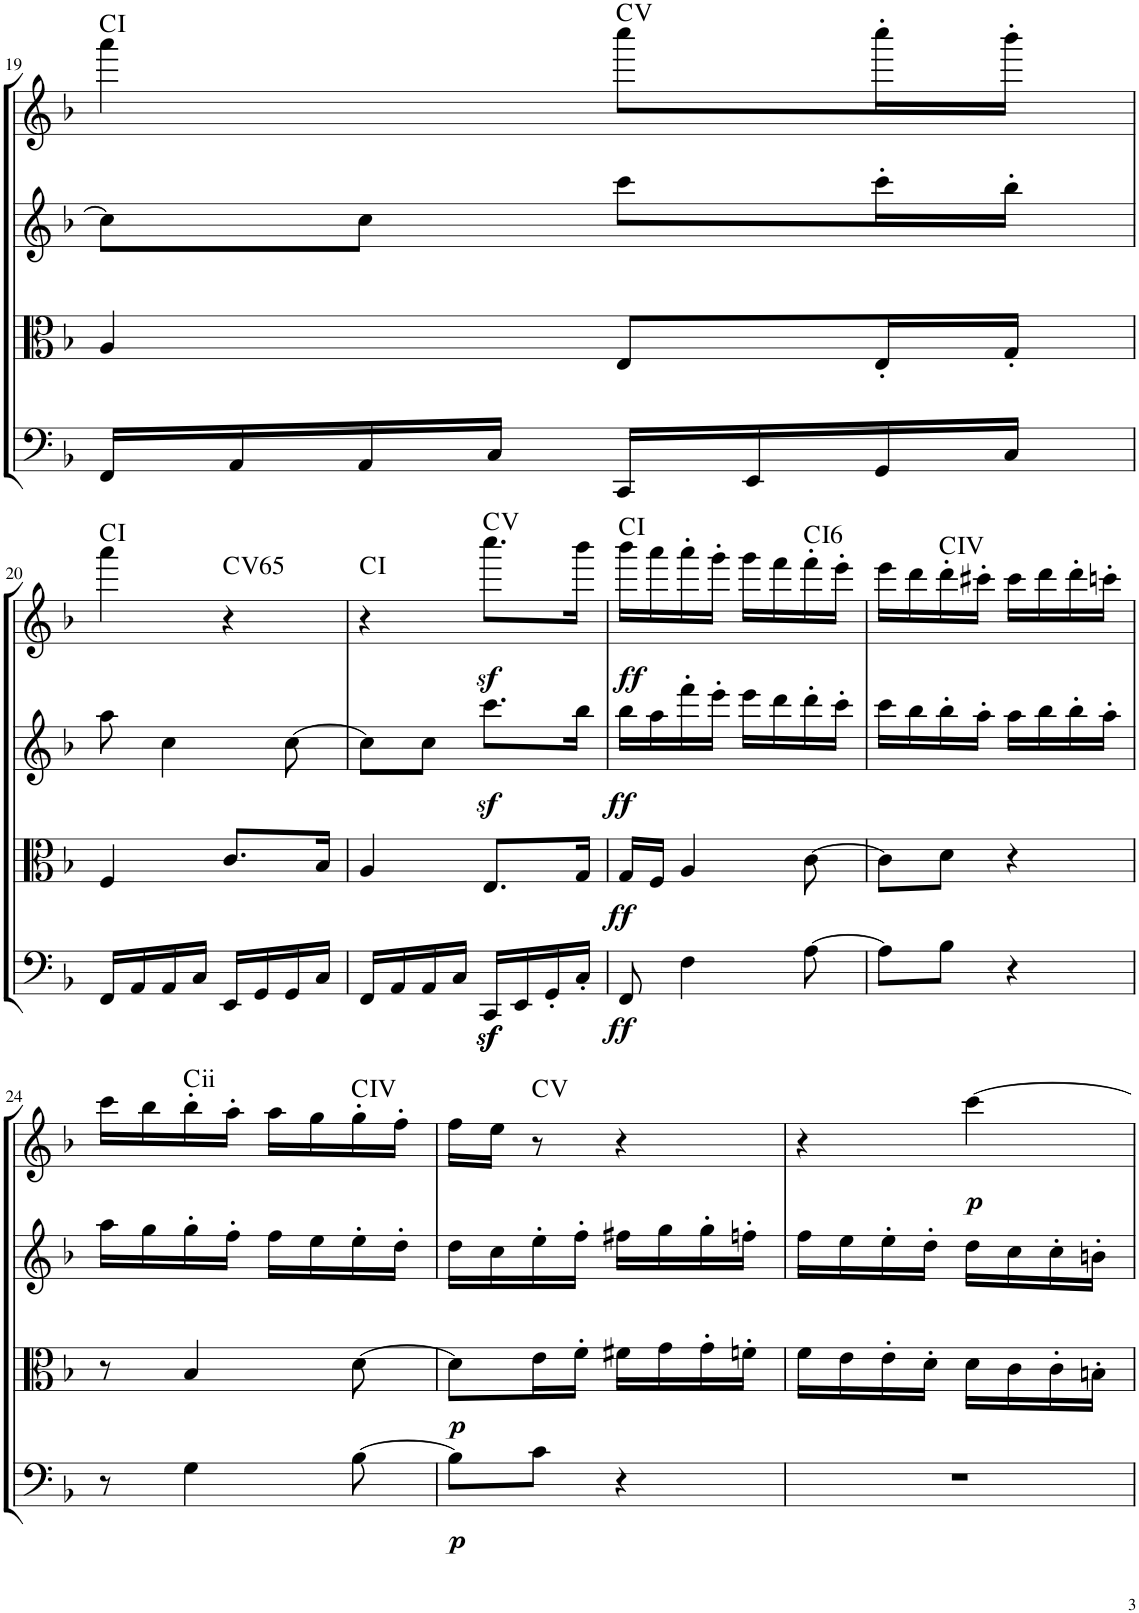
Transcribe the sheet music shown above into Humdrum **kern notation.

**kern	**dynam	**kern	**dynam	**kern	**dynam	**kern	**dynam	**harte
*part4	*part4	*part3	*part3	*part2	*part2	*part1	*part1	*part1
*staff4	*staff4	*staff3	*staff3	*staff2	*staff2	*staff1	*staff1	*
*I"Cello	*	*I"Viola	*	*I"2nd Violin	*	*I"1st Violin	*	*
*	*	*I'Vla	*	*I'Vln	*	*I'Vln	*	*
!!LO:PB:g=z
*clefF4	*	*clefC3	*	*clefG2	*	*clefG2	*	*
*k[b-]	*	*k[b-]	*	*k[b-]	*	*k[b-]	*	*
*F:	*	*F:	*	*F:	*	*F:	*	*
*M2/4	*	*M2/4	*	*M2/4	*	*M2/4	*	*
=19	=19	=19	=19	=19	=19	=19	=19	=19
16FF/LL	.	4A/	.	8cc\L]	.	4aaa\	.	C:maj
16AA/	.	.	.	.	.	.	.	.
16AA/	.	.	.	8cc\J	.	.	.	.
16C/JJ	.	.	.	.	.	.	.	.
16CC/LL	.	8E/L	.	8ccc\L	.	8cccc\L	.	C:maj
16EE/	.	.	.	.	.	.	.	.
16GG/	.	16E'/L	.	16ccc'\L	.	16cccc'\L	.	.
16C/JJ	.	16G'/JJ	.	16bb-'\JJ	.	16bbb-'\JJ	.	.
!!LO:LB:g=z
=20	=20	=20	=20	=20	=20	=20	=20	=20
16FF/LL	.	4F/	.	8aa\	.	4aaa\	.	C:maj
16AA/	.	.	.	.	.	.	.	.
16AA/	.	.	.	4cc\	.	.	.	.
16C/JJ	.	.	.	.	.	.	.	.
!	!	!	!	!	!	!	!	!LO:H:kt=65
16EE/LL	.	8.c/L	.	.	.	4r	.	C:maj
16GG/	.	.	.	.	.	.	.	.
16GG/	.	.	.	[8cc\	.	.	.	.
16C/JJ	.	16B-/Jk	.	.	.	.	.	.
=21	=21	=21	=21	=21	=21	=21	=21	=21
16FF/LL	.	4A/	.	8cc\L]	.	4r	.	C:maj
16AA/	.	.	.	.	.	.	.	.
16AA/	.	.	.	8cc\J	.	.	.	.
16C/JJ	.	.	.	.	.	.	.	.
16CCz</LL	.	8.E/L	.	8.cccz<\L	.	8.cccc\L	.	C:maj
16EE/	.	.	.	.	.	.	.	.
16GG'/	.	.	.	.	.	.	.	.
16C'/JJ	.	16G/Jk	.	16bb-\Jk	.	16bbb-\Jk	.	.
=22	=22	=22	=22	=22	=22	=22	=22	=22
!	!LO:DY:b	!	!LO:DY:b	!	!LO:DY:b	!	!LO:DY:b	!
8FF/	ff	16G/LL	ff	16bb-\LL	ff	16bbb-\LL	ff	C:maj
.	.	16F/JJ	.	16aa\	.	16aaa\	.	.
4F\	.	4A/	.	16fff'\	.	16aaa'\	.	.
.	.	.	.	16eee'\JJ	.	16ggg'\JJ	.	.
.	.	.	.	16eee\LL	.	16ggg\LL	.	.
.	.	.	.	16ddd\	.	16fff\	.	.
!	!	!	!	!	!	!	!	!LO:H:kt=6
[8A\	.	[8c\	.	16ddd'\	.	16fff'\	.	C:maj6
.	.	.	.	16ccc'\JJ	.	16eee'\JJ	.	.
=23	=23	=23	=23	=23	=23	=23	=23	=23
8A\L]	.	8c\L]	.	16ccc\LL	.	16eee\LL	.	.
.	.	.	.	16bb-\	.	16ddd\	.	.
8B-\J	.	8d\J	.	16bb-'\	.	16ddd'\	.	C:maj
.	.	.	.	16aa'\JJ	.	16ccc#X'\JJ	.	.
4r	.	4r	.	16aa\LL	.	16ccc#\LL	.	.
.	.	.	.	16bb-\	.	16ddd\	.	.
.	.	.	.	16bb-'\	.	16ddd'\	.	.
.	.	.	.	16aa'\JJ	.	16cccn'\JJ	.	.
!!LO:LB:g=z
=24	=24	=24	=24	=24	=24	=24	=24	=24
8r	.	8r	.	16aa\LL	.	16ccc\LL	.	.
.	.	.	.	16gg\	.	16bb-\	.	.
!	!	!	!	!	!	!	!	!LO:H:kt=ii
4G\	.	4B-/	.	16gg'\	.	16bb-'\	.	.
.	.	.	.	16ff'\JJ	.	16aa'\JJ	.	.
.	.	.	.	16ff\LL	.	16aa\LL	.	.
.	.	.	.	16ee\	.	16gg\	.	.
[8B-\	.	[8d\	.	16ee'\	.	16gg'\	.	C:maj
.	.	.	.	16dd'\JJ	.	16ff'\JJ	.	.
=25	=25	=25	=25	=25	=25	=25	=25	=25
!	!LO:DY:b	!	!LO:DY:b	!	!	!	!	!
8B-\L]	p	8d\L]	p	16dd\LL	.	16ff\LL	.	.
.	.	.	.	16cc\	.	16ee\JJ	.	.
8c\J	.	16e\L	.	16ee'\	.	8r	.	C:maj
.	.	16f'\JJ	.	16ff'\JJ	.	.	.	.
4r	.	16f#X\LL	.	16ff#X\LL	.	4r	.	.
.	.	16g\	.	16gg\	.	.	.	.
.	.	16g'\	.	16gg'\	.	.	.	.
.	.	16fn'\JJ	.	16ffn'\JJ	.	.	.	.
=26	=26	=26	=26	=26	=26	=26	=26	=26
2r	.	16f\LL	.	16ff\LL	.	4r	.	.
.	.	16e\	.	16ee\	.	.	.	.
.	.	16e'\	.	16ee'\	.	.	.	.
.	.	16d'\JJ	.	16dd'\JJ	.	.	.	.
!	!	!	!	!	!	!	!LO:DY:b	!
.	.	16d\LL	.	16dd\LL	.	[4ccc\	p	.
.	.	16c\	.	16cc\	.	.	.	.
.	.	16c'\	.	16cc'\	.	.	.	.
.	.	16Bn'\JJ	.	16bn'\JJ	.	.	.	.
=	=	=	=	=	=	=	=	=
*-	*-	*-	*-	*-	*-	*-	*-	*-
